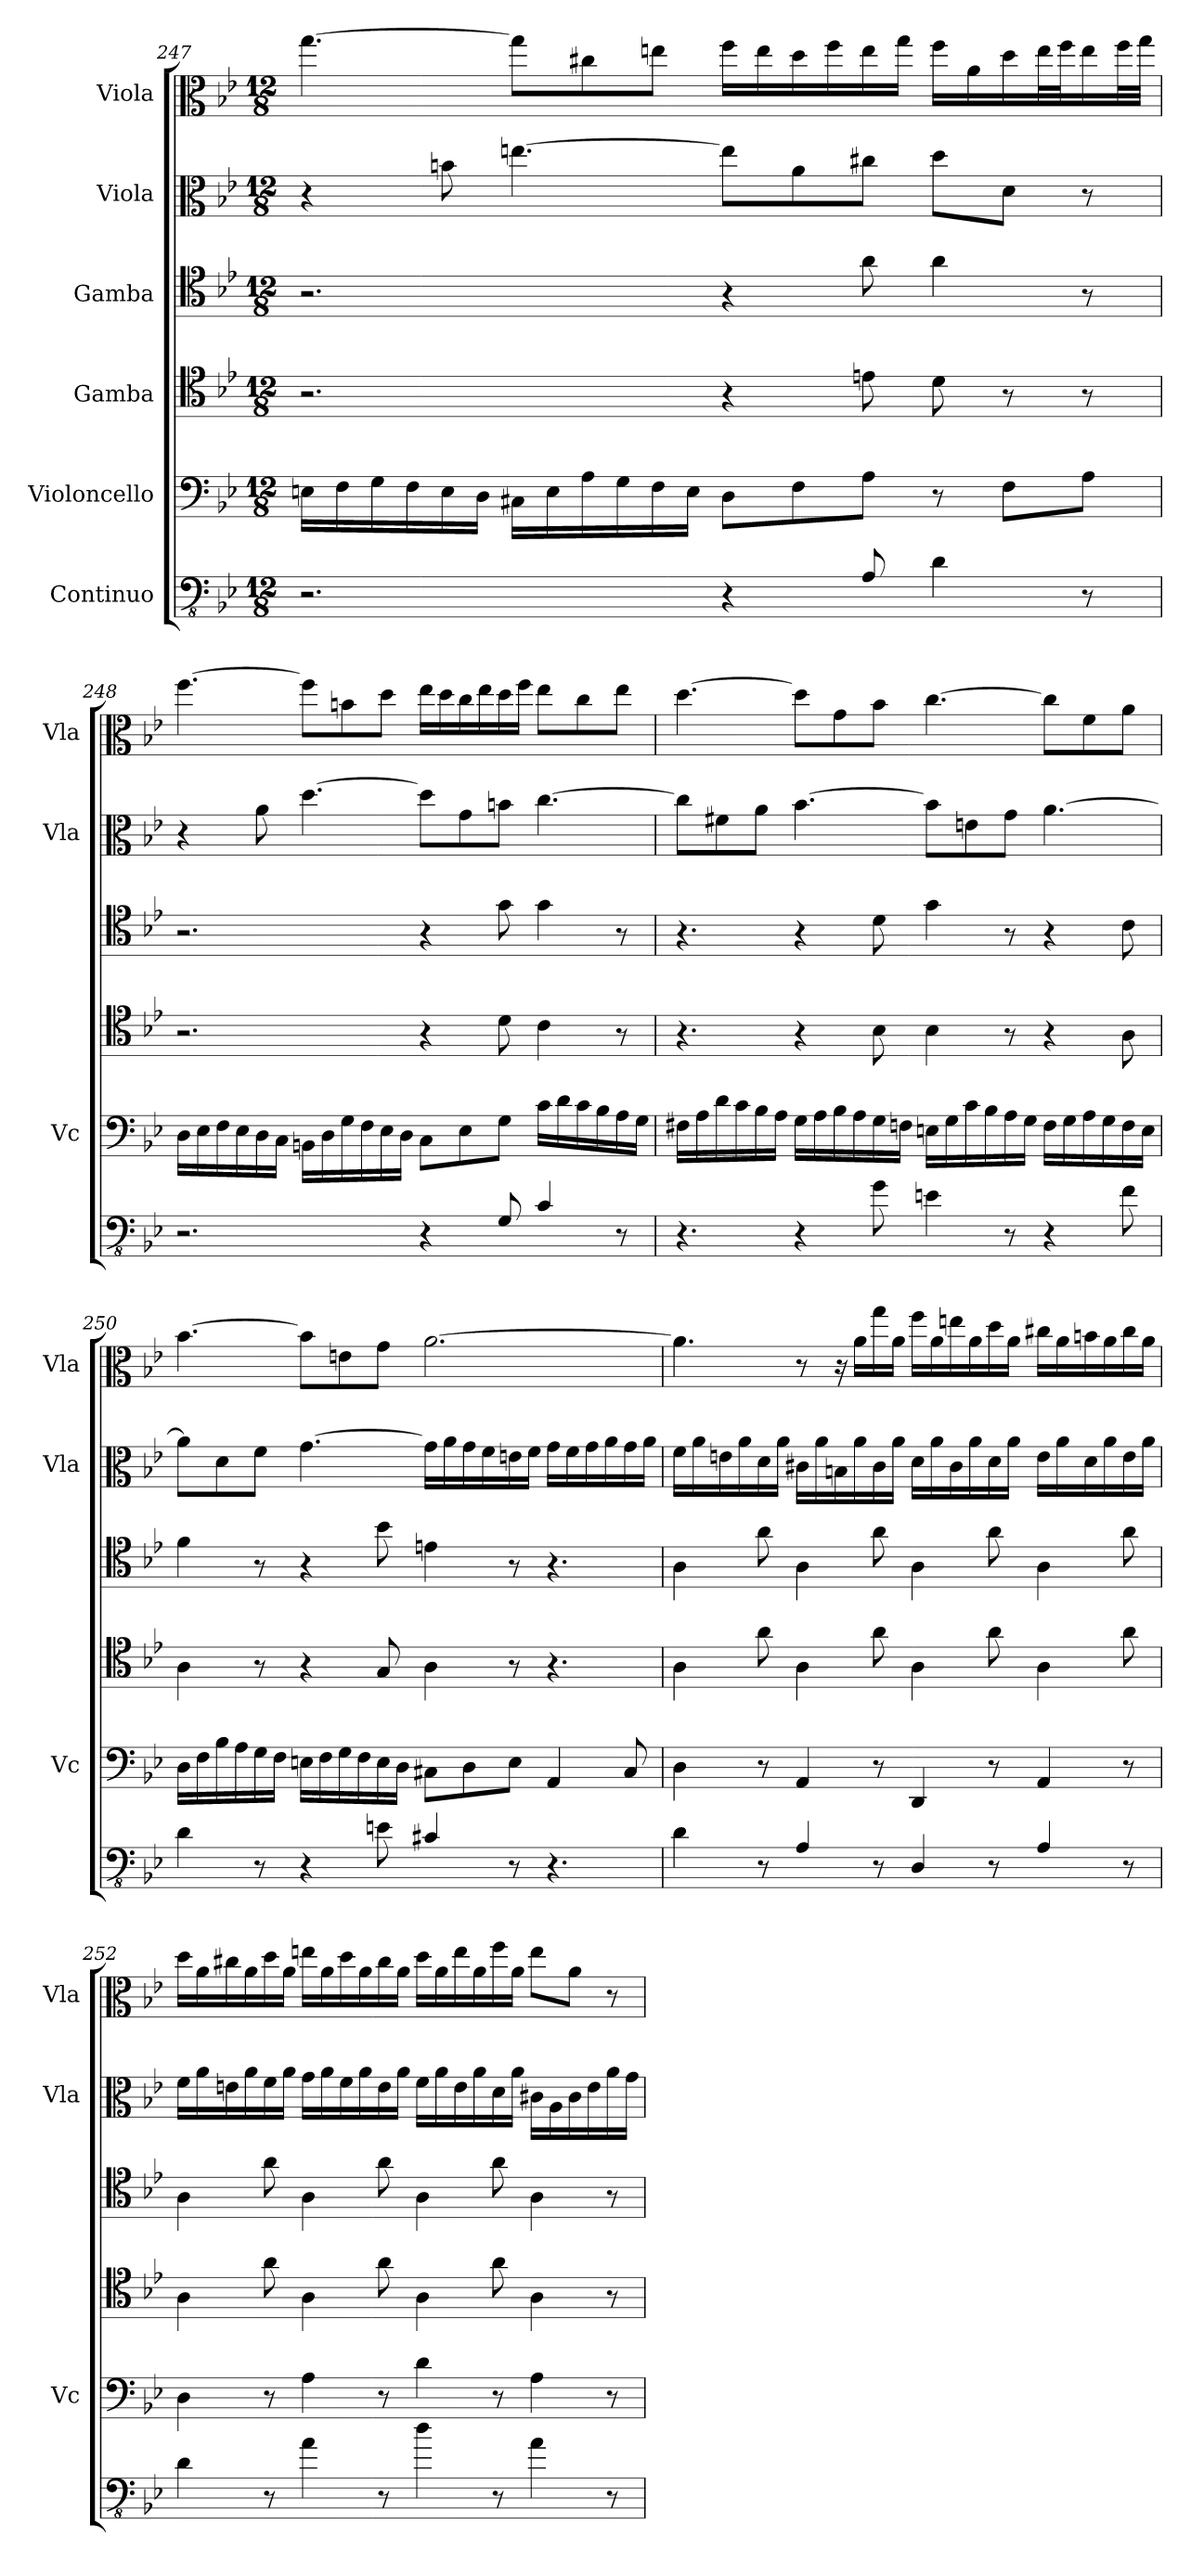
**kern	**kern	**kern	**kern	**kern	**kern
*part6	*part5	*part4	*part3	*part2	*part1
*staff6	*staff5	*staff4	*staff3	*staff2	*staff1
*I"Continuo	*I"Violoncello	*I"Gamba	*I"Gamba	*I"Viola	*I"Viola
*	*I'Vc	*	*	*I'Vla	*I'Vla
!!LO:PB:g=z
*clefFv4	*clefF4	*clefC4	*clefC4	*clefC3	*clefC3
*ITrd7c12	*	*	*	*	*
*k[b-e-]	*k[b-e-]	*k[b-e-]	*k[b-e-]	*k[b-e-]	*k[b-e-]
*M12/8	*M12/8	*M12/8	*M12/8	*M12/8	*M12/8
=247	=247	=247	=247	=247	=247
2.r	16En\LL	2.r	2.r	4r	[4.gg\
.	16F\	.	.	.	.
.	16G\	.	.	.	.
.	16F\	.	.	.	.
.	16E\	.	.	8bn\	.
.	16D\JJ	.	.	.	.
.	16C#X\LL	.	.	[4.een\	8gg\L]
.	16E\	.	.	.	.
.	16A\	.	.	.	8cc#X\
.	16G\	.	.	.	.
.	16F\	.	.	.	8een\J
.	16E\JJ	.	.	.	.
4r	8D\L	4r	4r	8ee\L]	16ff\LL
.	.	.	.	.	16ee\
.	8F\	.	.	8a\	16dd\
.	.	.	.	.	16ff\
8AAA/	8A\J	8en\	8a\	8cc#X\J	16ee\
.	.	.	.	.	16gg\JJ
4DD\	8r	8d\	4a\	8dd\L	16ff\LL
.	.	.	.	.	16a\
.	8F\L	8r	.	8d\J	16dd\
.	.	.	.	.	32ee\L
.	.	.	.	.	32ff\J
8r	8A\J	8r	8r	8r	16ee\
.	.	.	.	.	32ff\L
.	.	.	.	.	32gg\JJJ
!!LO:LB:g=z
=248	=248	=248	=248	=248	=248
2.r	16D\LL	2.r	2.r	4r	[4.ff\
.	16E-\	.	.	.	.
.	16F\	.	.	.	.
.	16E-\	.	.	.	.
.	16D\	.	.	8a\	.
.	16C\JJ	.	.	.	.
.	16BBn\LL	.	.	[4.dd\	8ff\L]
.	16D\	.	.	.	.
.	16G\	.	.	.	8bn\
.	16F\	.	.	.	.
.	16E-\	.	.	.	8dd\J
.	16D\JJ	.	.	.	.
4r	8C\L	4r	4r	8dd\L]	16ee-\LL
.	.	.	.	.	16dd\
.	8E-\	.	.	8g\	16cc\
.	.	.	.	.	16ee-\
8GGG/	8G\J	8d\	8g\	8bn\J	16dd\
.	.	.	.	.	16ff\JJ
4CC/	16c\LL	4c\	4g\	[4.cc\	8ee-\L
.	16d\	.	.	.	.
.	16c\	.	.	.	8cc\
.	16B-\	.	.	.	.
8r	16A\	8r	8r	.	8ee-\J
.	16G\JJ	.	.	.	.
!!LO:PB:g=z
=249	=249	=249	=249	=249	=249
4.r	16F#X\LL	4.r	4.r	8cc\L]	[4.dd\
.	16A\	.	.	.	.
.	16d\	.	.	8f#X\	.
.	16c\	.	.	.	.
.	16B-\	.	.	8a\J	.
.	16A\JJ	.	.	.	.
4r	16G\LL	4r	4r	[4.b-\	8dd\L]
.	16A\	.	.	.	.
.	16B-\	.	.	.	8g\
.	16A\	.	.	.	.
8GG\	16G\	8B-\	8d\	.	8b-\J
.	16Fn\JJ	.	.	.	.
4EEn\	16En\LL	4B-\	4g\	8b-\L]	[4.cc\
.	16G\	.	.	.	.
.	16c\	.	.	8en\	.
.	16B-\	.	.	.	.
8r	16A\	8r	8r	8g\J	.
.	16G\JJ	.	.	.	.
4r	16F\LL	4r	4r	[4.a\	8cc\L]
.	16G\	.	.	.	.
.	16A\	.	.	.	8f\
.	16G\	.	.	.	.
8FF\	16F\	8A\	8c\	.	8a\J
.	16E\JJ	.	.	.	.
!!LO:LB:g=z
=250	=250	=250	=250	=250	=250
4DD\	16D\LL	4A\	4f\	8a\L]	[4.b-\
.	16F\	.	.	.	.
.	16B-\	.	.	8d\	.
.	16A\	.	.	.	.
8r	16G\	8r	8r	8f\J	.
.	16F\JJ	.	.	.	.
4r	16En\LL	4r	4r	[4.g\	8b-\L]
.	16F\	.	.	.	.
.	16G\	.	.	.	8en\
.	16F\	.	.	.	.
8EEn\	16E\	8G/	8b-\	.	8g\J
.	16D\JJ	.	.	.	.
4CC#X/	8C#X\L	4A\	4en\	16g\LL]	[2.a\
.	.	.	.	16a\	.
.	8D\	.	.	16g\	.
.	.	.	.	16f\	.
8r	8E\J	8r	8r	16en\	.
.	.	.	.	16f\JJ	.
4.r	4AA/	4.r	4.r	16g\LL	.
.	.	.	.	16f\	.
.	.	.	.	16g\	.
.	.	.	.	16a\	.
.	8C#/	.	.	16g\	.
.	.	.	.	16a\JJ	.
!!LO:PB:g=z
=251	=251	=251	=251	=251	=251
4DD\	4D\	4A\	4A\	16f\LL	4.a\]
.	.	.	.	16a\	.
.	.	.	.	16en\	.
.	.	.	.	16a\	.
8r	8r	8a\	8a\	16d\	.
.	.	.	.	16a\JJ	.
4AAA/	4AA/	4A\	4A\	16c#X\LL	8r
.	.	.	.	16a\	.
.	.	.	.	16Bn\	16r
.	.	.	.	16a\	16a\LL
8r	8r	8a\	8a\	16c#\	16gg\
.	.	.	.	16a\JJ	16a\JJ
4DDD/	4DD/	4A\	4A\	16d\LL	16ff\LL
.	.	.	.	16a\	16a\
.	.	.	.	16c#\	16een\
.	.	.	.	16a\	16a\
8r	8r	8a\	8a\	16d\	16dd\
.	.	.	.	16a\JJ	16a\JJ
4AAA/	4AA/	4A\	4A\	16e\LL	16cc#X\LL
.	.	.	.	16a\	16a\
.	.	.	.	16d\	16bn\
.	.	.	.	16a\	16a\
8r	8r	8a\	8a\	16e\	16cc#\
.	.	.	.	16a\JJ	16a\JJ
!!LO:LB:g=z
=252	=252	=252	=252	=252	=252
4DD\	4D\	4A\	4A\	16f\LL	16dd\LL
.	.	.	.	16a\	16a\
.	.	.	.	16en\	16cc#X\
.	.	.	.	16a\	16a\
8r	8r	8a\	8a\	16f\	16dd\
.	.	.	.	16a\JJ	16a\JJ
4AA\	4A\	4A\	4A\	16g\LL	16een\LL
.	.	.	.	16a\	16a\
.	.	.	.	16f\	16dd\
.	.	.	.	16a\	16a\
8r	8r	8a\	8a\	16e\	16cc#\
.	.	.	.	16a\JJ	16a\JJ
4D\	4d\	4A\	4A\	16f\LL	16dd\LL
.	.	.	.	16a\	16a\
.	.	.	.	16e\	16ee\
.	.	.	.	16a\	16a\
8r	8r	8a\	8a\	16d\	16ff\
.	.	.	.	16a\JJ	16a\JJ
4AA\	4A\	4A\	4A\	16c#X\LL	8ee\L
.	.	.	.	16A\	.
.	.	.	.	16c#\	8a\J
.	.	.	.	16e\	.
8r	8r	8r	8r	16a\	8r
.	.	.	.	16g\JJ	.
=	=	=	=	=	=
*-	*-	*-	*-	*-	*-
